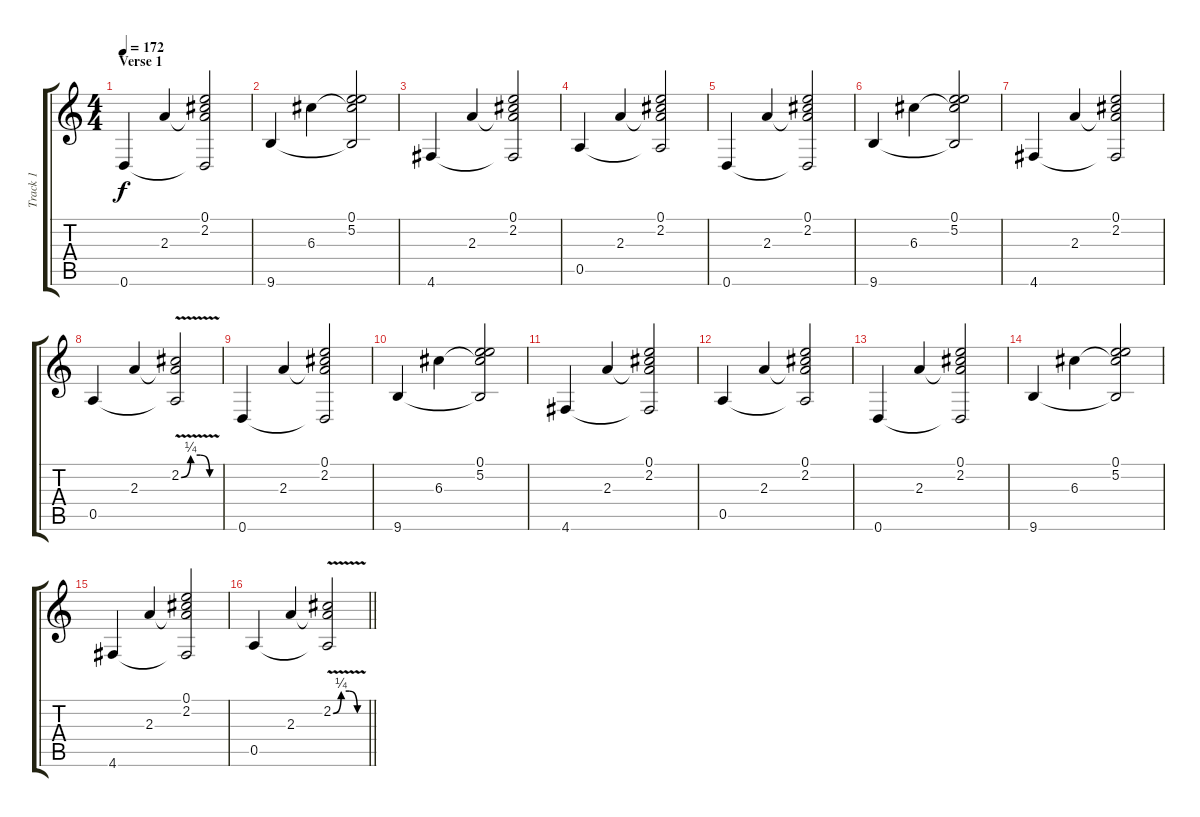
\track ("Track 1" "Track 1") {instrument distortionguitar}
\staff {score tabs}
\tuning (E4 B3 G3 D3 A2 D2) {hide}
\ts (4 4)
\section ("" "Verse 1")
\tempo 172
\clef g2
\ks c
0.6.4{dy f} 2.3.4 (0.1 2.2 2.3{t} 0.6{t}).2 |
9.6.4 6.3.4 (0.1 5.2 6.3{t} 9.6{t}).2 |
4.6.4 2.3.4 (0.1 2.2 2.3{t} 4.6{t}).2 |
0.5.4 2.3.4 (0.1 2.2 2.3{t} 0.5{t}).2 |
0.6.4 2.3.4 (0.1 2.2 2.3{t} 0.6{t}).2 |
9.6.4 6.3.4 (0.1 5.2 6.3{t} 9.6{t}).2 |
4.6.4 2.3.4 (0.1 2.2 2.3{t} 4.6{t}).2 |
0.5.4 2.3.4 (2.2{be (custom 0 0 15 1 30 1 45 0 60 0) v} 2.3{t} 0.5{t}).2 |
0.6.4 2.3.4 (0.1 2.2 2.3{t} 0.6{t}).2 |
9.6.4 6.3.4 (0.1 5.2 6.3{t} 9.6{t}).2 |
4.6.4 2.3.4 (0.1 2.2 2.3{t} 4.6{t}).2 |
0.5.4 2.3.4 (0.1 2.2 2.3{t} 0.5{t}).2 |
0.6.4 2.3.4 (0.1 2.2 2.3{t} 0.6{t}).2 |
9.6.4 6.3.4 (0.1 5.2 6.3{t} 9.6{t}).2 |
4.6.4 2.3.4 (0.1 2.2 2.3{t} 4.6{t}).2 |
\barLineRight lightlight
0.5.4 2.3.4 (2.2{be (custom 0 0 15 1 30 1 45 0 60 0) v} 2.3{t} 0.5{t}).2
